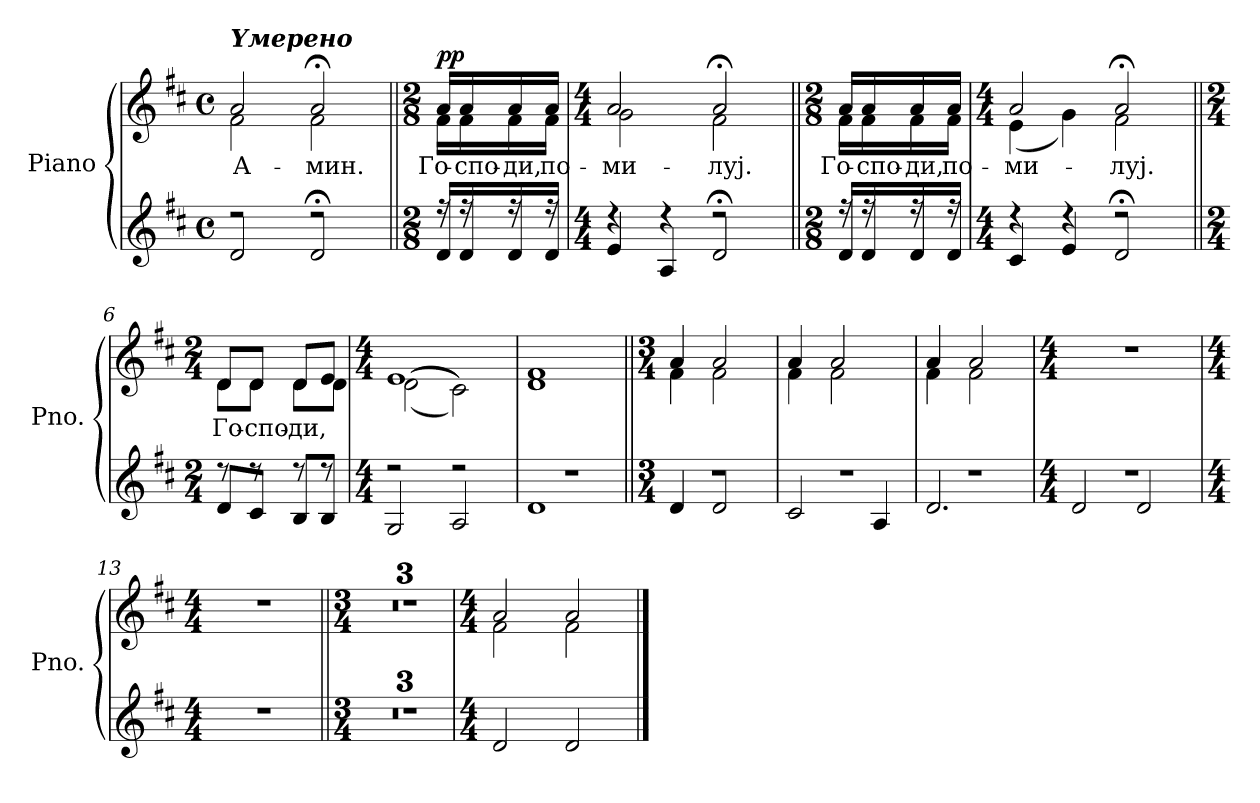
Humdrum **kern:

**kern	**kern	**text	**dynam
*part1	*part1	*part1	*part1
*staff2	*staff1	*staff1	*staff1/2
*I"Piano	*	*	*
*I'Pno.	*	*	*
*clefG2	*clefG2	*	*
*k[f#c#]	*k[f#c#]	*	*
*D:	*D:	*	*
*M4/4	*M4/4	*	*
*met(c)	*met(c)	*	*
=1	=1	=1	=1
*^	*^	*	*
!	!	!LO:TX:a:Bi:t=Yмерено	!	!	!
!	!	!	!	!LO:LY:b	!LO:DY:b=2
!	!	!	!	!	!LO:DY:n=1:b
2r	2d/	2a/	2f#\	А-	mf mf
!	!	!	!	!LO:LY:b	!
2r;<	2d/	2a;</	2f#\	-мин.	.
=2||	=2||	=2||	=2||	=2||	=2||
*M2/8	*	*M2/8	*	*	*
!	!	!	!	!LO:LY:b	!LO:DY:b=2
!	!	!	!	!	!LO:DY:n=1:b
16r	16d/LL	16a/LL	16f#\LL	Го-	p p
!	!	!	!	!LO:LY:b	!
16r	16d/	16a/	16f#\	-спо-	.
!	!	!	!	!LO:LY:b	!
16r	16d/	16a/	16f#\	-ди,	.
!	!	!	!	!LO:LY:b	!
16r	16d/JJ	16a/JJ	16f#\JJ	по-	.
=3	=3	=3	=3	=3	=3
*M4/4	*	*M4/4	*	*	*
!	!	!	!	!LO:LY:b	!
4r	4e/	2a/	2g\	-ми-	.
4r	4A/	.	.	.	.
!	!	!	!	!LO:LY:b	!
2r;<	2d/	2a;</	2f#\	-луј.	.
=4||	=4||	=4||	=4||	=4||	=4||
*M2/8	*	*M2/8	*	*	*
!	!	!	!	!LO:LY:b	!
16r	16d/LL	16a/LL	16f#\LL	Го-	.
!	!	!	!	!LO:LY:b	!
16r	16d/	16a/	16f#\	-спо-	.
!	!	!	!	!LO:LY:b	!
16r	16d/	16a/	16f#\	-ди,	.
!	!	!	!	!LO:LY:b	!
16r	16d/JJ	16a/JJ	16f#\JJ	по-	.
=5	=5	=5	=5	=5	=5
*M4/4	*	*M4/4	*	*	*
!	!	!	!	!LO:LY:b	!
4r	4c#/	2a/	(<4e\	-ми-	.
4r	4e/	.	4g\)	.	.
!	!	!	!	!LO:LY:b	!
2r;<	2d/	2a;</	2f#\	-луј.	.
!!LO:LB:g=z	!!
=6||	=6||	=6||	=6||	=6||	=6||
*M2/4	*	*M2/4	*	*	*
!	!	!	!	!LO:LY:b	!LO:DY:b=2
!	!	!	!	!	!LO:DY:n=1:b
8r	8d/L	8d/L	8d\L	Го-	mf mf
!	!	!	!	!LO:LY:b	!
8r	8c#/J	8d/J	8d\J	-спо-	.
!	!	!	!	!LO:LY:b	!
8r	8B/L	8d/L	8d\L	-ди,	.
8r	8B/J	8e/J	8d\J	.	.
=7	=7	=7	=7	=7	=7
*M4/4	*	*M4/4	*	*	*
2r	2G/	1e	(<(<(<2d\	.	.
2r	2A/	.	2c#\)))	.	.
=8	=8	=8	=8	=8	=8
1r	1d	1f#	1d	.	.
=9||	=9||	=9||	=9||	=9||	=9||
*M3/4	*	*M3/4	*	*	*
2.r	4d/	4a/	4f#\	.	.
.	2d/	2a/	2f#\	.	.
=10	=10	=10	=10	=10	=10
2.r	2c#/	4a/	4f#\	.	.
.	.	2a/	2f#\	.	.
.	4A/	.	.	.	.
=11	=11	=11	=11	=11	=11
2.r	2.d/	4a/	4f#\	.	.
.	.	2a/	2f#\	.	.
*	*	*v	*v	*	*
=12	=12	=12	=12	=12
*M4/4	*	*M4/4	*	*
1r	2d/	1r	.	.
.	2d/	.	.	.
*v	*v	*	*	*
=13	=13	=13	=13
*M4/4	*M4/4	*	*
1r	1r	.	.
=14||	=14||	=14||	=14||
*M3/4	*M3/4	*	*
2.r	2.r	.	.
=15	=15	=15	=15
2.r	2.r	.	.
=16	=16	=16	=16
2.r	2.r	.	.
!!LO:LB:g=z
=17	=17	=17	=17
*M4/4	*M4/4	*	*
*	*^	*	*
2d/	2a/	2f#\	.	.
2d/	2a/	2f#\	.	.
*	*v	*v	*	*
==	==	==	==
*-	*-	*-	*-
